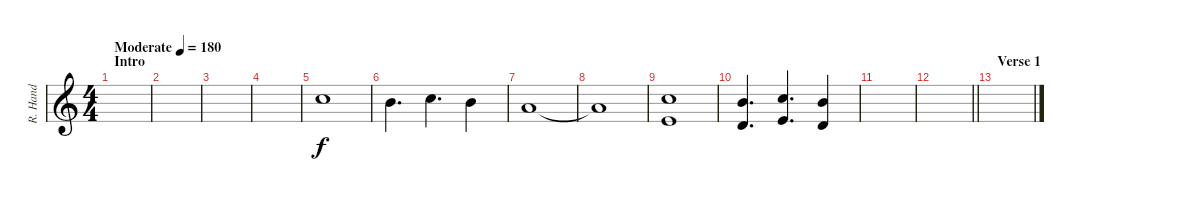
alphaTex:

\track ("R. Hand" "R. Hand") {instrument lead1square}
\staff {score}
\tuning (E4 B3 G3 D3 A2 E2 B1) {hide}
\ts (4 4)
\section ("" "Intro")
\tempo (180 "Moderate")
\clef g2
\ks c
|
|
|
|
8.1.1 |
12.2.4{d} 8.1.4{d} 12.2.4 |
10.2.1 |
10.2{t}.1 |
(8.1 5.2).1 |
(12.2 7.3).4{d} (8.1 5.2).4{d} (12.2 12.4).4 |
|
\barLineRight lightlight
|
\section ("" "Verse 1")
